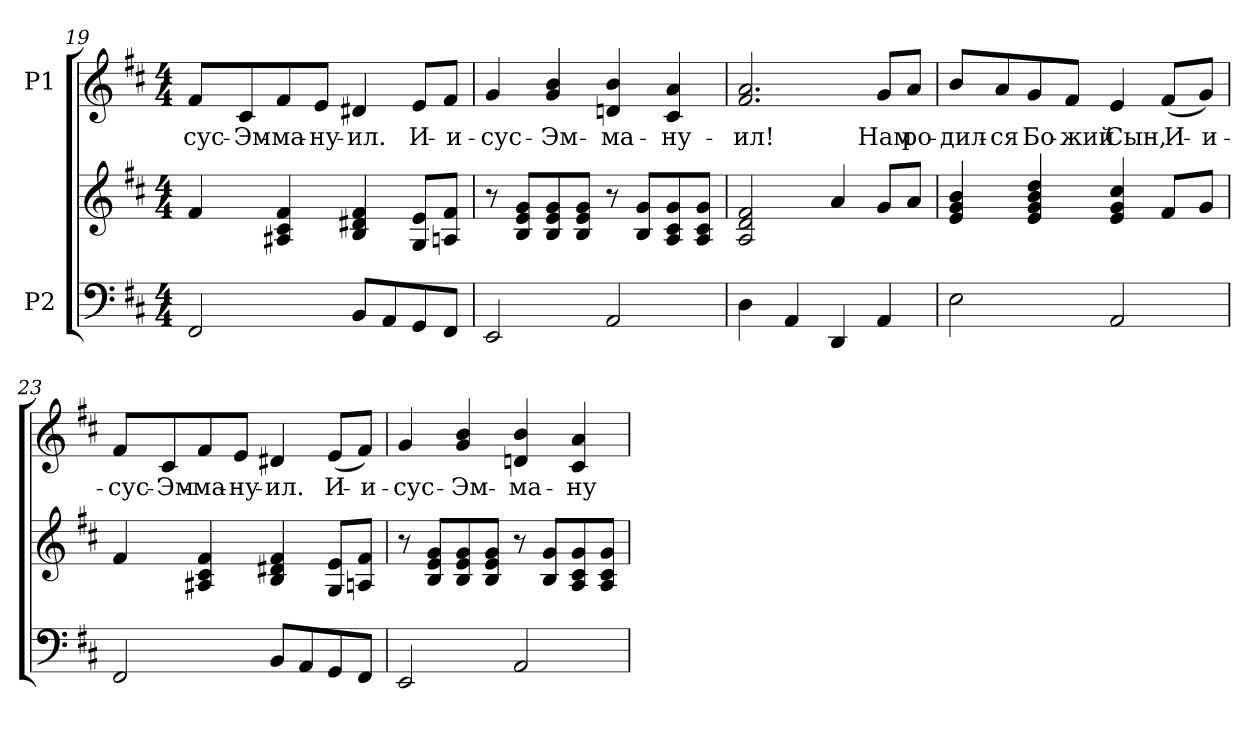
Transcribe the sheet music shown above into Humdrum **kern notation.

**kern	**kern	**kern	**text
*part2	*part2	*part1	*part1
*staff3	*staff2	*staff1	*staff1
*I"P2	*	*I"P1	*
!!LO:LB:g=z
*clefF4	*clefG2	*clefG2	*
*k[f#c#]	*k[f#c#]	*k[f#c#]	*
*D:	*D:	*D:	*
*M4/4	*M4/4	*M4/4	*
=19	=19	=19	=19
!	!	!	!LO:LY:b:color=#000000
2FF#i/	4f#i/	8f#i/L	-сус-
!	!	!	!LO:LY:b:color=#000000
.	.	8c#i/	-Эм-
!	!	!	!LO:LY:b:color=#000000
.	4A#Xi/ 4c#i 4f#i	8f#i/	-ма-
!	!	!	!LO:LY:b:color=#000000
.	.	8ei/J	-ну-
!	!	!	!LO:LY:b:color=#000000
8BBi/L	4Bi/ 4d#Xi 4f#i	4d#Xi/	-ил.
8AAi/	.	.	.
!	!	!	!LO:LY:b:color=#000000
8GGi/	8Gi/ 8eiL	8ei/L	И-
!	!	!	!LO:LY:b:color=#000000
8FF#i/J	8Ani/ 8f#iJ	8f#i/J	-и-
=20	=20	=20	=20
!	!	!	!LO:LY:b:color=#000000
2EEi/	8r	4gi/	-сус-
.	8Bi/ 8ei 8giL	.	.
!	!	!	!LO:LY:b:color=#000000
.	8Bi/ 8ei 8gi	4gi/ 4bi	-Эм-
.	8Bi/ 8ei 8giJ	.	.
!	!	!	!LO:LY:b:color=#000000
2AAi/	8r	4dni/ 4bi	-ма-
.	8Bi/ 8giL	.	.
!	!	!	!LO:LY:b:color=#000000
.	8Ai/ 8c#i 8gi	4c#i/ 4ai	-ну-
.	8Ai/ 8c#i 8giJ	.	.
=21	=21	=21	=21
!	!	!	!LO:LY:b:color=#000000
4Di\	2Ai/ 2di 2f#i	2.f#i/ 2.ai	-ил!
4AAi/	.	.	.
4DDi/	4ai/	.	.
!	!	!	!LO:LY:b:color=#000000
4AAi/	8gi/L	8gi/L	Нам
!	!	!	!LO:LY:b:color=#000000
.	8ai/J	8ai/J	ро-
=22	=22	=22	=22
!	!	!	!LO:LY:b:color=#000000
2Ei\	4ei/ 4gi 4bi	8bi/L	-дил-
!	!	!	!LO:LY:b:color=#000000
.	.	8ai/	-ся
!	!	!	!LO:LY:b:color=#000000
.	4ei/ 4gi 4bi 4ddi	8gi/	Бо-
!	!	!	!LO:LY:b:color=#000000
.	.	8f#i/J	-жий
!	!	!	!LO:LY:b:color=#000000
2AAi/	4ei/ 4gi 4cc#i	4ei/	Сын,
!	!	!	!LO:LY:b:color=#000000
.	8f#i/L	(8f#i/L	И-
!	!	!	!LO:LY:b:color=#000000
.	8gi/J	8gi/J)	-и-
!!LO:LB:g=z
=23	=23	=23	=23
!	!	!	!LO:LY:b:color=#000000
2FF#i/	4f#i/	8f#i/L	-сус-
!	!	!	!LO:LY:b:color=#000000
.	.	8c#i/	-Эм-
!	!	!	!LO:LY:b:color=#000000
.	4A#Xi/ 4c#i 4f#i	8f#i/	-ма-
!	!	!	!LO:LY:b:color=#000000
.	.	8ei/J	-ну-
!	!	!	!LO:LY:b:color=#000000
8BBi/L	4Bi/ 4d#Xi 4f#i	4d#Xi/	-ил.
8AAi/	.	.	.
!	!	!	!LO:LY:b:color=#000000
8GGi/	8Gi/ 8eiL	(8ei/L	И-
!	!	!	!LO:LY:b:color=#000000
8FF#i/J	8Ani/ 8f#iJ	8f#i/J)	-и-
=24	=24	=24	=24
!	!	!	!LO:LY:b:color=#000000
2EEi/	8r	4gi/	-сус-
.	8Bi/ 8ei 8giL	.	.
!	!	!	!LO:LY:b:color=#000000
.	8Bi/ 8ei 8gi	4gi/ 4bi	-Эм-
.	8Bi/ 8ei 8giJ	.	.
!	!	!	!LO:LY:b:color=#000000
2AAi/	8r	4dni/ 4bi	-ма-
.	8Bi/ 8giL	.	.
!	!	!	!LO:LY:b:color=#000000
.	8Ai/ 8c#i 8gi	4c#i/ 4ai	-ну-
.	8Ai/ 8c#i 8giJ	.	.
=	=	=	=
*-	*-	*-	*-
